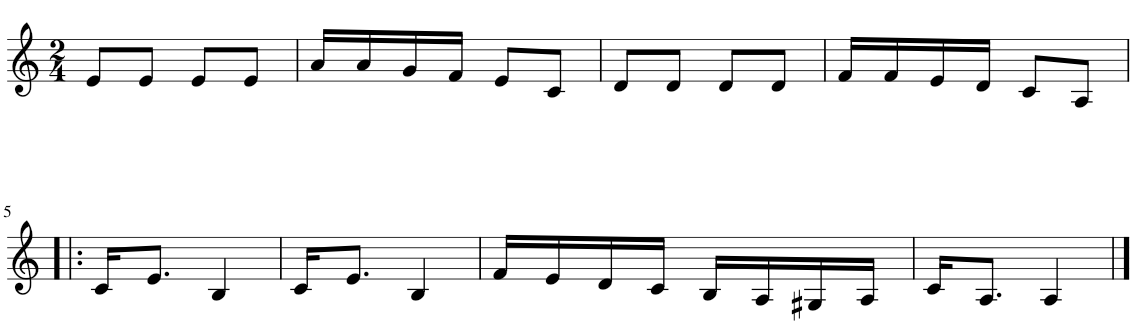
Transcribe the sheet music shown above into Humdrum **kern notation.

**kern
*part1
*staff1
*I"Voice
*clefG2
*k[]
*M2/4
=1
8e/L
8e/J
8e/L
8e/J
=2
16a/LL
16a/
16g/
16f/JJ
8e/L
8c/J
=3
8d/L
8d/J
8d/L
8d/J
=4
16f/LL
16f/
16e/
16d/JJ
8c/L
8A/J
!!LO:LB:g=z
=5!|:
16c/KL
8.e/J
4B/
=6
16c/KL
8.e/J
4B/
=7
16f/LL
16e/
16d/
16c/JJ
16B/LL
16A/
16G#X/
16A/JJ
=8
16c/KL
8.A/J
4A/
==
*-
